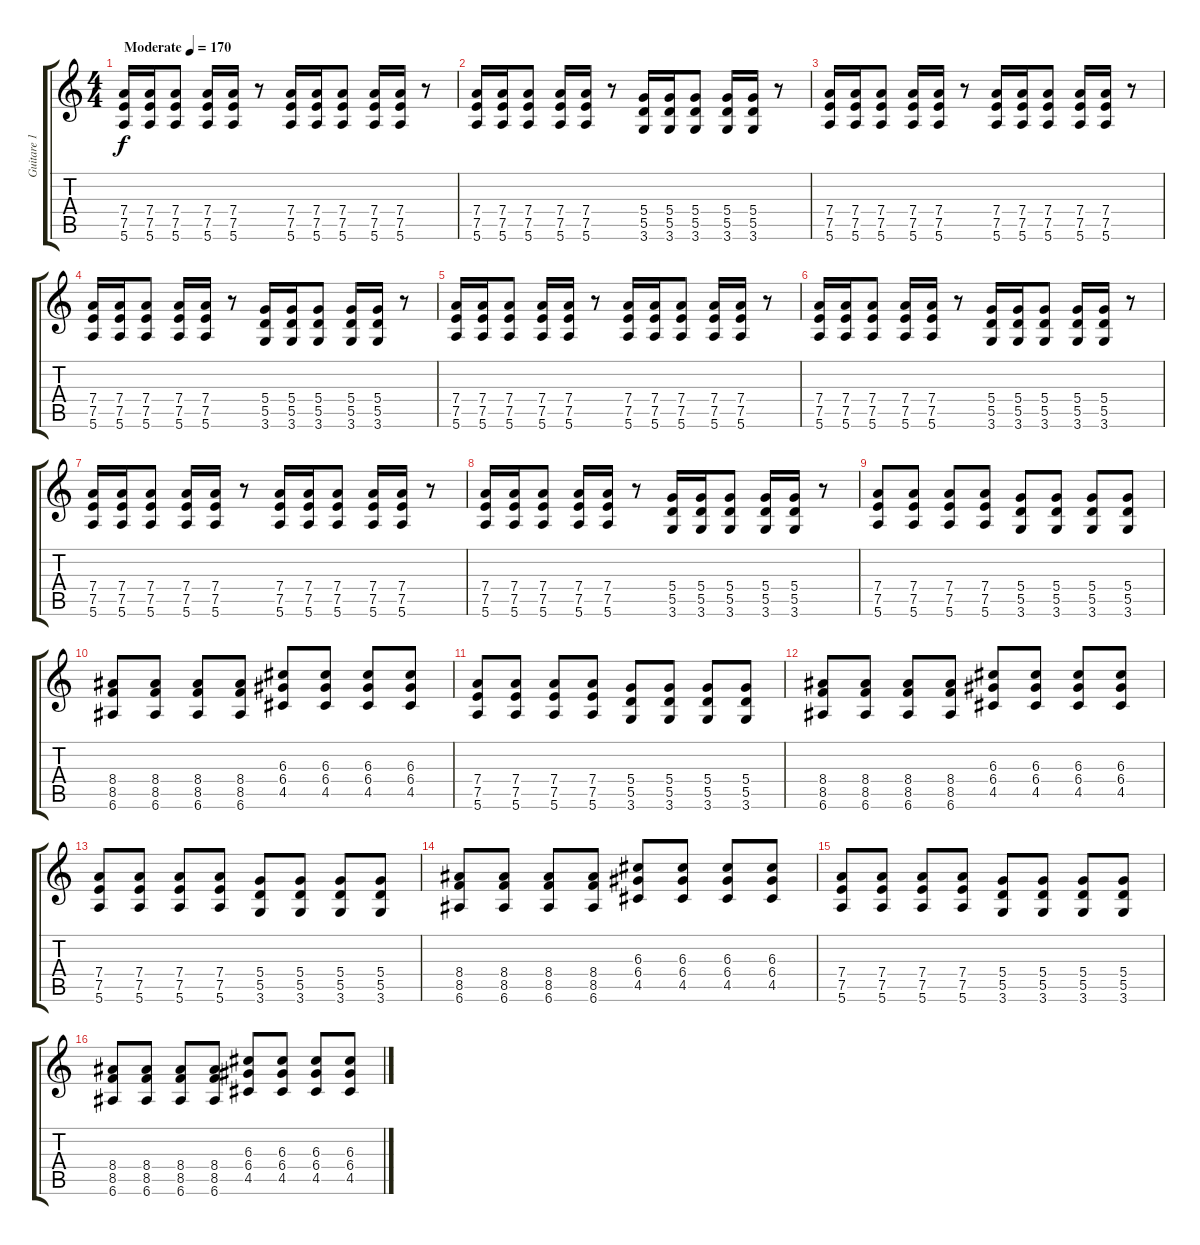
\track ("Guitare 1" "Guitare 1") {instrument distortionguitar}
\staff {score tabs}
\tuning (E4 B3 G3 D3 A2 E2) {hide}
\ts (4 4)
\tempo (170 "Moderate")
\clef g2
\ks c
(7.4 7.5 5.6).16{dy f instrument distortionguitar} (7.4 7.5 5.6).16 (7.4 7.5 5.6).8 (7.4 7.5 5.6).16 (7.4 7.5 5.6).16 r.8 (7.4 7.5 5.6).16 (7.4 7.5 5.6).16 (7.4 7.5 5.6).8 (7.4 7.5 5.6).16 (7.4 7.5 5.6).16 r.8 |
(7.4 7.5 5.6).16 (7.4 7.5 5.6).16 (7.4 7.5 5.6).8 (7.4 7.5 5.6).16 (7.4 7.5 5.6).16 r.8 (5.4 5.5 3.6).16 (5.4 5.5 3.6).16 (5.4 5.5 3.6).8 (5.4 5.5 3.6).16 (5.4 5.5 3.6).16 r.8 |
(7.4 7.5 5.6).16 (7.4 7.5 5.6).16 (7.4 7.5 5.6).8 (7.4 7.5 5.6).16 (7.4 7.5 5.6).16 r.8 (7.4 7.5 5.6).16 (7.4 7.5 5.6).16 (7.4 7.5 5.6).8 (7.4 7.5 5.6).16 (7.4 7.5 5.6).16 r.8 |
(7.4 7.5 5.6).16 (7.4 7.5 5.6).16 (7.4 7.5 5.6).8 (7.4 7.5 5.6).16 (7.4 7.5 5.6).16 r.8 (5.4 5.5 3.6).16 (5.4 5.5 3.6).16 (5.4 5.5 3.6).8 (5.4 5.5 3.6).16 (5.4 5.5 3.6).16 r.8 |
(7.4 7.5 5.6).16 (7.4 7.5 5.6).16 (7.4 7.5 5.6).8 (7.4 7.5 5.6).16 (7.4 7.5 5.6).16 r.8 (7.4 7.5 5.6).16 (7.4 7.5 5.6).16 (7.4 7.5 5.6).8 (7.4 7.5 5.6).16 (7.4 7.5 5.6).16 r.8 |
(7.4 7.5 5.6).16 (7.4 7.5 5.6).16 (7.4 7.5 5.6).8 (7.4 7.5 5.6).16 (7.4 7.5 5.6).16 r.8 (5.4 5.5 3.6).16 (5.4 5.5 3.6).16 (5.4 5.5 3.6).8 (5.4 5.5 3.6).16 (5.4 5.5 3.6).16 r.8 |
(7.4 7.5 5.6).16 (7.4 7.5 5.6).16 (7.4 7.5 5.6).8 (7.4 7.5 5.6).16 (7.4 7.5 5.6).16 r.8 (7.4 7.5 5.6).16 (7.4 7.5 5.6).16 (7.4 7.5 5.6).8 (7.4 7.5 5.6).16 (7.4 7.5 5.6).16 r.8 |
(7.4 7.5 5.6).16 (7.4 7.5 5.6).16 (7.4 7.5 5.6).8 (7.4 7.5 5.6).16 (7.4 7.5 5.6).16 r.8 (5.4 5.5 3.6).16 (5.4 5.5 3.6).16 (5.4 5.5 3.6).8 (5.4 5.5 3.6).16 (5.4 5.5 3.6).16 r.8 |
(7.4 7.5 5.6).8 (7.4 7.5 5.6).8 (7.4 7.5 5.6).8 (7.4 7.5 5.6).8 (5.4 5.5 3.6).8 (5.4 5.5 3.6).8 (5.4 5.5 3.6).8 (5.4 5.5 3.6).8 |
(8.4 8.5 6.6).8 (8.4 8.5 6.6).8 (8.4 8.5 6.6).8 (8.4 8.5 6.6).8 (6.3 6.4 4.5).8 (6.3 6.4 4.5).8 (6.3 6.4 4.5).8 (6.3 6.4 4.5).8 |
(7.4 7.5 5.6).8 (7.4 7.5 5.6).8 (7.4 7.5 5.6).8 (7.4 7.5 5.6).8 (5.4 5.5 3.6).8 (5.4 5.5 3.6).8 (5.4 5.5 3.6).8 (5.4 5.5 3.6).8 |
(8.4 8.5 6.6).8 (8.4 8.5 6.6).8 (8.4 8.5 6.6).8 (8.4 8.5 6.6).8 (6.3 6.4 4.5).8 (6.3 6.4 4.5).8 (6.3 6.4 4.5).8 (6.3 6.4 4.5).8 |
(7.4 7.5 5.6).8 (7.4 7.5 5.6).8 (7.4 7.5 5.6).8 (7.4 7.5 5.6).8 (5.4 5.5 3.6).8 (5.4 5.5 3.6).8 (5.4 5.5 3.6).8 (5.4 5.5 3.6).8 |
(8.4 8.5 6.6).8 (8.4 8.5 6.6).8 (8.4 8.5 6.6).8 (8.4 8.5 6.6).8 (6.3 6.4 4.5).8 (6.3 6.4 4.5).8 (6.3 6.4 4.5).8 (6.3 6.4 4.5).8 |
(7.4 7.5 5.6).8 (7.4 7.5 5.6).8 (7.4 7.5 5.6).8 (7.4 7.5 5.6).8 (5.4 5.5 3.6).8 (5.4 5.5 3.6).8 (5.4 5.5 3.6).8 (5.4 5.5 3.6).8 |
(8.4 8.5 6.6).8 (8.4 8.5 6.6).8 (8.4 8.5 6.6).8 (8.4 8.5 6.6).8 (6.3 6.4 4.5).8 (6.3 6.4 4.5).8 (6.3 6.4 4.5).8 (6.3 6.4 4.5).8
